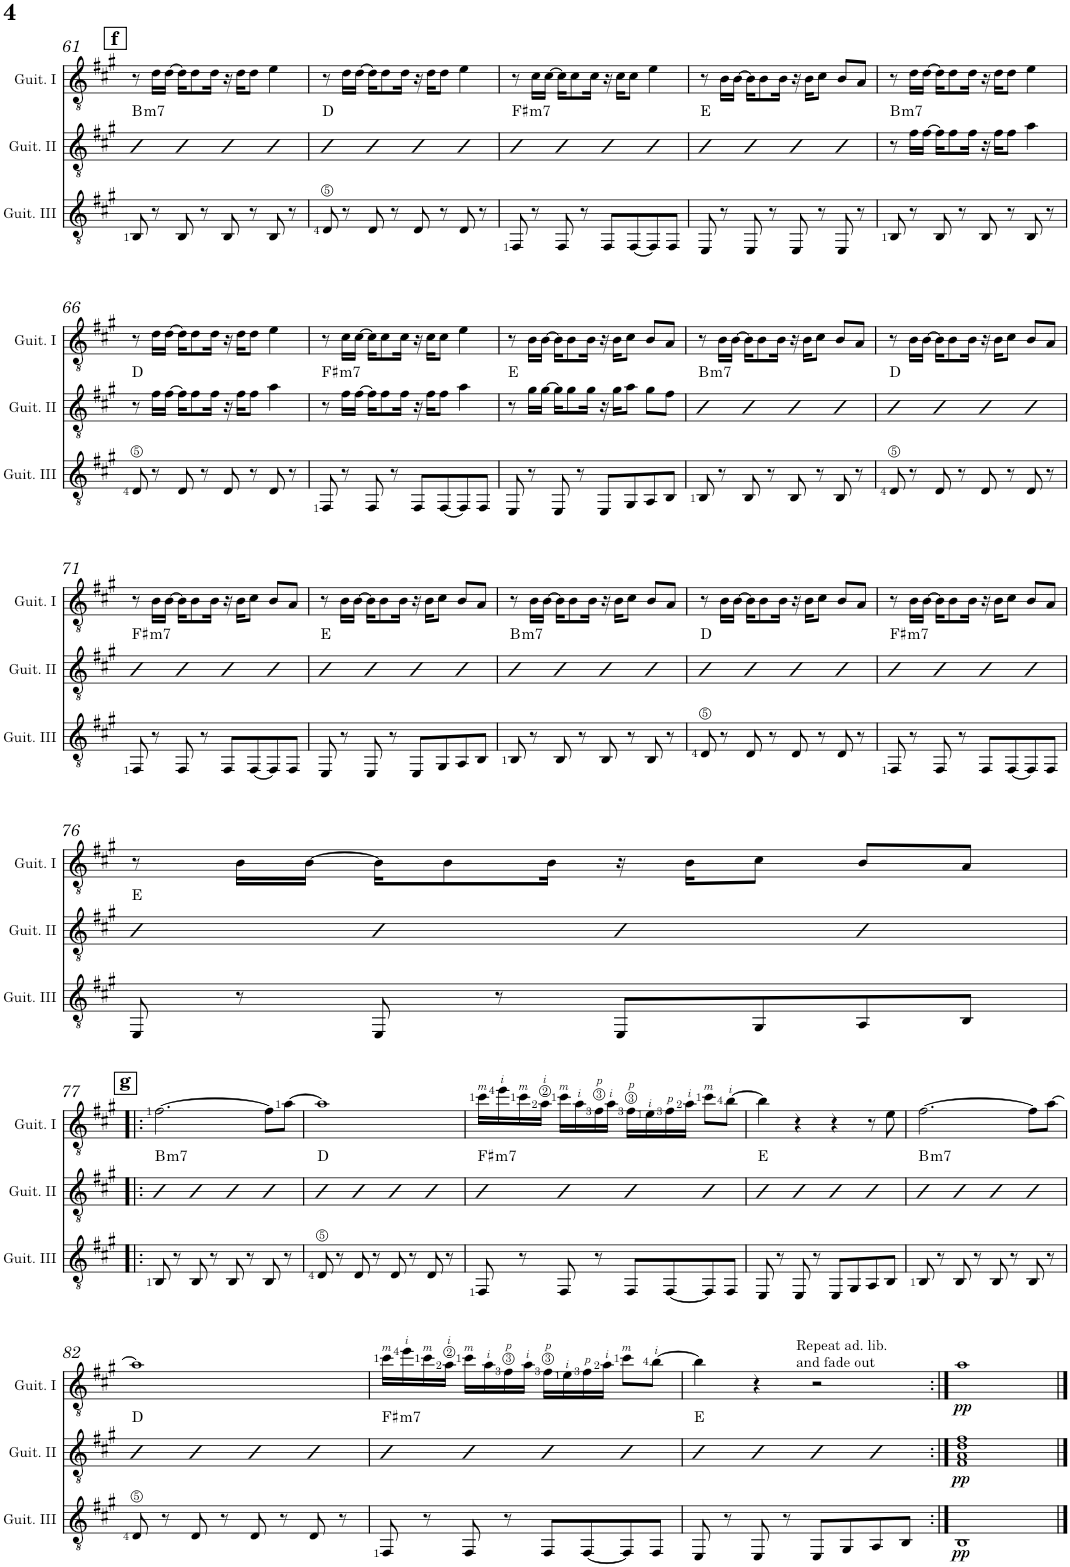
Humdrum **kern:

**kern	**dynam	**kern	**dynam	**harte	**kern	**dynam
*part3	*part3	*part2	*part2	*part2	*part1	*part1
*staff3	*staff3	*staff2	*staff2	*	*staff1	*staff1
*I"Guitarra III	*	*I"Guitarra II	*	*	*I"Guitarra I	*
*I'Guit. III	*	*I'Guit. II	*	*	*I'Guit. I	*
!!LO:PB:g=z
*clefGv2	*	*clefGv2	*	*	*clefGv2	*
*k[f#c#g#]	*	*k[f#c#g#]	*	*	*k[f#c#g#]	*
*M4/4	*	*M4/4	*	*	*M4/4	*
!!LO:REH:place=s1:a:B:cj:fs=14:t=f
=61	=61	=61	=61	=61	=61	=61
!	!	!	!	!LO:H:kt=m7	!	!
8BB/	.	4B	.	B:min7	8r	.
8r	.	.	.	.	16d\LL	.
.	.	.	.	.	[16d\JJ	.
8BB/	.	4B	.	.	16d\KL]	.
.	.	.	.	.	8d\	.
8r	.	.	.	.	.	.
.	.	.	.	.	16d\Jk	.
8BB/	.	4B	.	.	16r	.
.	.	.	.	.	16d\KL	.
8r	.	.	.	.	8d\J	.
8BB/	.	4B	.	.	4e\	.
8r	.	.	.	.	.	.
=62	=62	=62	=62	=62	=62	=62
8D/	.	4B	.	D:maj	8r	.
8r	.	.	.	.	16d\LL	.
.	.	.	.	.	[16d\JJ	.
8D/	.	4B	.	.	16d\KL]	.
.	.	.	.	.	8d\	.
8r	.	.	.	.	.	.
.	.	.	.	.	16d\Jk	.
8D/	.	4B	.	.	16r	.
.	.	.	.	.	16d\KL	.
8r	.	.	.	.	8d\J	.
8D/	.	4B	.	.	4e\	.
8r	.	.	.	.	.	.
=63	=63	=63	=63	=63	=63	=63
!	!	!	!	!LO:H:kt=m7	!	!
8FF#/	.	4B	.	F#:min7	8r	.
8r	.	.	.	.	16c#\LL	.
.	.	.	.	.	[16c#\JJ	.
8FF#/	.	4B	.	.	16c#\KL]	.
.	.	.	.	.	8c#\	.
8r	.	.	.	.	.	.
.	.	.	.	.	16c#\Jk	.
8FF#/L	.	4B	.	.	16r	.
.	.	.	.	.	16c#\KL	.
[8FF#/	.	.	.	.	8c#\J	.
8FF#/]	.	4B	.	.	4e\	.
8FF#/J	.	.	.	.	.	.
=64	=64	=64	=64	=64	=64	=64
8EE/	.	4B	.	E:maj	8r	.
8r	.	.	.	.	16B\LL	.
.	.	.	.	.	[16B\JJ	.
8EE/	.	4B	.	.	16B\KL]	.
.	.	.	.	.	8B\	.
8r	.	.	.	.	.	.
.	.	.	.	.	16B\Jk	.
8EE/	.	4B	.	.	16r	.
.	.	.	.	.	16B\KL	.
8r	.	.	.	.	8c#\J	.
8EE/	.	4B	.	.	8B/L	.
8r	.	.	.	.	8A/J	.
=65	=65	=65	=65	=65	=65	=65
!	!	!	!	!LO:H:kt=m7	!	!
8BB/	.	8r	.	B:min7	8r	.
8r	.	16f#\LL	.	.	16d\LL	.
.	.	[16f#\JJ	.	.	[16d\JJ	.
8BB/	.	16f#\KL]	.	.	16d\KL]	.
.	.	8f#\	.	.	8d\	.
8r	.	.	.	.	.	.
.	.	16f#\Jk	.	.	16d\Jk	.
8BB/	.	16r	.	.	16r	.
.	.	16f#\KL	.	.	16d\KL	.
8r	.	8f#\J	.	.	8d\J	.
8BB/	.	4a\	.	.	4e\	.
8r	.	.	.	.	.	.
!!LO:LB:g=z
=66	=66	=66	=66	=66	=66	=66
8D/	.	8r	.	D:maj	8r	.
8r	.	16f#\LL	.	.	16d\LL	.
.	.	[16f#\JJ	.	.	[16d\JJ	.
8D/	.	16f#\KL]	.	.	16d\KL]	.
.	.	8f#\	.	.	8d\	.
8r	.	.	.	.	.	.
.	.	16f#\Jk	.	.	16d\Jk	.
8D/	.	16r	.	.	16r	.
.	.	16f#\KL	.	.	16d\KL	.
8r	.	8f#\J	.	.	8d\J	.
8D/	.	4a\	.	.	4e\	.
8r	.	.	.	.	.	.
=67	=67	=67	=67	=67	=67	=67
!	!	!	!	!LO:H:kt=m7	!	!
8FF#/	.	8r	.	F#:min7	8r	.
8r	.	16f#\LL	.	.	16c#\LL	.
.	.	[16f#\JJ	.	.	[16c#\JJ	.
8FF#/	.	16f#\KL]	.	.	16c#\KL]	.
.	.	8f#\	.	.	8c#\	.
8r	.	.	.	.	.	.
.	.	16f#\Jk	.	.	16c#\Jk	.
8FF#/L	.	16r	.	.	16r	.
.	.	16f#\KL	.	.	16c#\KL	.
[8FF#/	.	8f#\J	.	.	8c#\J	.
8FF#/]	.	4a\	.	.	4e\	.
8FF#/J	.	.	.	.	.	.
=68	=68	=68	=68	=68	=68	=68
8EE/	.	8r	.	E:maj	8r	.
8r	.	16g#\LL	.	.	16B\LL	.
.	.	[16g#\JJ	.	.	[16B\JJ	.
8EE/	.	16g#\KL]	.	.	16B\KL]	.
.	.	8g#\	.	.	8B\	.
8r	.	.	.	.	.	.
.	.	16g#\Jk	.	.	16B\Jk	.
8EE/L	.	16r	.	.	16r	.
.	.	16g#\KL	.	.	16B\KL	.
8GG#/	.	8a\J	.	.	8c#\J	.
8AA/	.	8g#\L	.	.	8B/L	.
8BB/J	.	8f#\J	.	.	8A/J	.
=69	=69	=69	=69	=69	=69	=69
!	!	!	!	!LO:H:kt=m7	!	!
8BB/	.	4B	.	B:min7	8r	.
8r	.	.	.	.	16B\LL	.
.	.	.	.	.	[16B\JJ	.
8BB/	.	4B	.	.	16B\KL]	.
.	.	.	.	.	8B\	.
8r	.	.	.	.	.	.
.	.	.	.	.	16B\Jk	.
8BB/	.	4B	.	.	16r	.
.	.	.	.	.	16B\KL	.
8r	.	.	.	.	8c#\J	.
8BB/	.	4B	.	.	8B/L	.
8r	.	.	.	.	8A/J	.
=70	=70	=70	=70	=70	=70	=70
8D/	.	4B	.	D:maj	8r	.
8r	.	.	.	.	16B\LL	.
.	.	.	.	.	[16B\JJ	.
8D/	.	4B	.	.	16B\KL]	.
.	.	.	.	.	8B\	.
8r	.	.	.	.	.	.
.	.	.	.	.	16B\Jk	.
8D/	.	4B	.	.	16r	.
.	.	.	.	.	16B\KL	.
8r	.	.	.	.	8c#\J	.
8D/	.	4B	.	.	8B/L	.
8r	.	.	.	.	8A/J	.
!!LO:LB:g=z
=71	=71	=71	=71	=71	=71	=71
!	!	!	!	!LO:H:kt=m7	!	!
8FF#/	.	4B	.	F#:min7	8r	.
8r	.	.	.	.	16B\LL	.
.	.	.	.	.	[16B\JJ	.
8FF#/	.	4B	.	.	16B\KL]	.
.	.	.	.	.	8B\	.
8r	.	.	.	.	.	.
.	.	.	.	.	16B\Jk	.
8FF#/L	.	4B	.	.	16r	.
.	.	.	.	.	16B\KL	.
[8FF#/	.	.	.	.	8c#\J	.
8FF#/]	.	4B	.	.	8B/L	.
8FF#/J	.	.	.	.	8A/J	.
=72	=72	=72	=72	=72	=72	=72
8EE/	.	4B	.	E:maj	8r	.
8r	.	.	.	.	16B\LL	.
.	.	.	.	.	[16B\JJ	.
8EE/	.	4B	.	.	16B\KL]	.
.	.	.	.	.	8B\	.
8r	.	.	.	.	.	.
.	.	.	.	.	16B\Jk	.
8EE/L	.	4B	.	.	16r	.
.	.	.	.	.	16B\KL	.
8GG#/	.	.	.	.	8c#\J	.
8AA/	.	4B	.	.	8B/L	.
8BB/J	.	.	.	.	8A/J	.
=73	=73	=73	=73	=73	=73	=73
!	!	!	!	!LO:H:kt=m7	!	!
8BB/	.	4B	.	B:min7	8r	.
8r	.	.	.	.	16B\LL	.
.	.	.	.	.	[16B\JJ	.
8BB/	.	4B	.	.	16B\KL]	.
.	.	.	.	.	8B\	.
8r	.	.	.	.	.	.
.	.	.	.	.	16B\Jk	.
8BB/	.	4B	.	.	16r	.
.	.	.	.	.	16B\KL	.
8r	.	.	.	.	8c#\J	.
8BB/	.	4B	.	.	8B/L	.
8r	.	.	.	.	8A/J	.
=74	=74	=74	=74	=74	=74	=74
8D/	.	4B	.	D:maj	8r	.
8r	.	.	.	.	16B\LL	.
.	.	.	.	.	[16B\JJ	.
8D/	.	4B	.	.	16B\KL]	.
.	.	.	.	.	8B\	.
8r	.	.	.	.	.	.
.	.	.	.	.	16B\Jk	.
8D/	.	4B	.	.	16r	.
.	.	.	.	.	16B\KL	.
8r	.	.	.	.	8c#\J	.
8D/	.	4B	.	.	8B/L	.
8r	.	.	.	.	8A/J	.
=75	=75	=75	=75	=75	=75	=75
!	!	!	!	!LO:H:kt=m7	!	!
8FF#/	.	4B	.	F#:min7	8r	.
8r	.	.	.	.	16B\LL	.
.	.	.	.	.	[16B\JJ	.
8FF#/	.	4B	.	.	16B\KL]	.
.	.	.	.	.	8B\	.
8r	.	.	.	.	.	.
.	.	.	.	.	16B\Jk	.
8FF#/L	.	4B	.	.	16r	.
.	.	.	.	.	16B\KL	.
[8FF#/	.	.	.	.	8c#\J	.
8FF#/]	.	4B	.	.	8B/L	.
8FF#/J	.	.	.	.	8A/J	.
!!LO:LB:g=z
=76	=76	=76	=76	=76	=76	=76
8EE/	.	4B	.	E:maj	8r	.
8r	.	.	.	.	16B\LL	.
.	.	.	.	.	[16B\JJ	.
8EE/	.	4B	.	.	16B\KL]	.
.	.	.	.	.	8B\	.
8r	.	.	.	.	.	.
.	.	.	.	.	16B\Jk	.
8EE/L	.	4B	.	.	16r	.
.	.	.	.	.	16B\KL	.
8GG#/	.	.	.	.	8c#\J	.
8AA/	.	4B	.	.	8B/L	.
8BB/J	.	.	.	.	8A/J	.
!!LO:LB:g=z
!!LO:REH:place=s1:a:B:cj:fs=14:t=g
=77!|:	=77!|:	=77!|:	=77!|:	=77!|:	=77!|:	=77!|:
!	!	!	!	!LO:H:kt=m7	!	!
8BB/	.	4B	.	B:min7	[2.f#\	.
8r	.	.	.	.	.	.
8BB/	.	4B	.	.	.	.
8r	.	.	.	.	.	.
8BB/	.	4B	.	.	.	.
8r	.	.	.	.	.	.
8BB/	.	4B	.	.	8f#\L]	.
8r	.	.	.	.	[8a\J	.
=78	=78	=78	=78	=78	=78	=78
8D/	.	4B	.	D:maj	1a]	.
8r	.	.	.	.	.	.
8D/	.	4B	.	.	.	.
8r	.	.	.	.	.	.
8D/	.	4B	.	.	.	.
8r	.	.	.	.	.	.
8D/	.	4B	.	.	.	.
8r	.	.	.	.	.	.
=79	=79	=79	=79	=79	=79	=79
!	!	!	!	!LO:H:kt=m7	!	!
8FF#/	.	4B	.	F#:min7	16cc#\LL	.
.	.	.	.	.	16ee\	.
8r	.	.	.	.	16cc#\	.
.	.	.	.	.	16a\JJ	.
8FF#/	.	4B	.	.	16cc#\LL	.
.	.	.	.	.	16a\	.
8r	.	.	.	.	16f#\	.
.	.	.	.	.	16a\JJ	.
8FF#/L	.	4B	.	.	16f#\LL	.
.	.	.	.	.	16e\	.
[8FF#/	.	.	.	.	16f#\	.
.	.	.	.	.	16a\JJ	.
8FF#/]	.	4B	.	.	8cc#\L	.
8FF#/J	.	.	.	.	[8b\J	.
=80	=80	=80	=80	=80	=80	=80
8EE/	.	4B	.	E:maj	4b\]	.
8r	.	.	.	.	.	.
8EE/	.	4B	.	.	4r	.
8r	.	.	.	.	.	.
8EE/L	.	4B	.	.	4r	.
8GG#/	.	.	.	.	.	.
8AA/	.	4B	.	.	8r	.
8BB/J	.	.	.	.	8e\	.
=81	=81	=81	=81	=81	=81	=81
!	!	!	!	!LO:H:kt=m7	!	!
8BB/	.	4B	.	B:min7	[2.f#\	.
8r	.	.	.	.	.	.
8BB/	.	4B	.	.	.	.
8r	.	.	.	.	.	.
8BB/	.	4B	.	.	.	.
8r	.	.	.	.	.	.
8BB/	.	4B	.	.	8f#\L]	.
8r	.	.	.	.	[8a\J	.
!!LO:LB:g=z
=82	=82	=82	=82	=82	=82	=82
8D/	.	4B	.	D:maj	1a]	.
8r	.	.	.	.	.	.
8D/	.	4B	.	.	.	.
8r	.	.	.	.	.	.
8D/	.	4B	.	.	.	.
8r	.	.	.	.	.	.
8D/	.	4B	.	.	.	.
8r	.	.	.	.	.	.
=83	=83	=83	=83	=83	=83	=83
!	!	!	!	!LO:H:kt=m7	!	!
8FF#/	.	4B	.	F#:min7	16cc#\LL	.
.	.	.	.	.	16ee\	.
8r	.	.	.	.	16cc#\	.
.	.	.	.	.	16a\JJ	.
8FF#/	.	4B	.	.	16cc#\LL	.
.	.	.	.	.	16a\	.
8r	.	.	.	.	16f#\	.
.	.	.	.	.	16a\JJ	.
8FF#/L	.	4B	.	.	16f#\LL	.
.	.	.	.	.	16e\	.
[8FF#/	.	.	.	.	16f#\	.
.	.	.	.	.	16a\JJ	.
8FF#/]	.	4B	.	.	8cc#\L	.
8FF#/J	.	.	.	.	[8b\J	.
=84	=84	=84	=84	=84	=84	=84
8EE/	.	4B	.	E:maj	4b\]	.
8r	.	.	.	.	.	.
8EE/	.	4B	.	.	4r	.
8r	.	.	.	.	.	.
!	!	!	!	!	!LO:TX:a:t=Repeat ad. lib.	!
!	!	!	!	!	!LO:TX:a:t=and fade out	!
8EE/L	.	4B	.	.	2r	.
8GG#/	.	.	.	.	.	.
8AA/	.	4B	.	.	.	.
8BB/J	.	.	.	.	.	.
=85:|!	=85:|!	=85:|!	=85:|!	=85:|!	=85:|!	=85:|!
!	!LO:DY:b	!	!LO:DY:b	!	!	!LO:DY:b
1BB	pp	1F# 1A 1d 1f#	pp	.	1a	pp
==	==	==	==	==	==	==
*-	*-	*-	*-	*-	*-	*-
